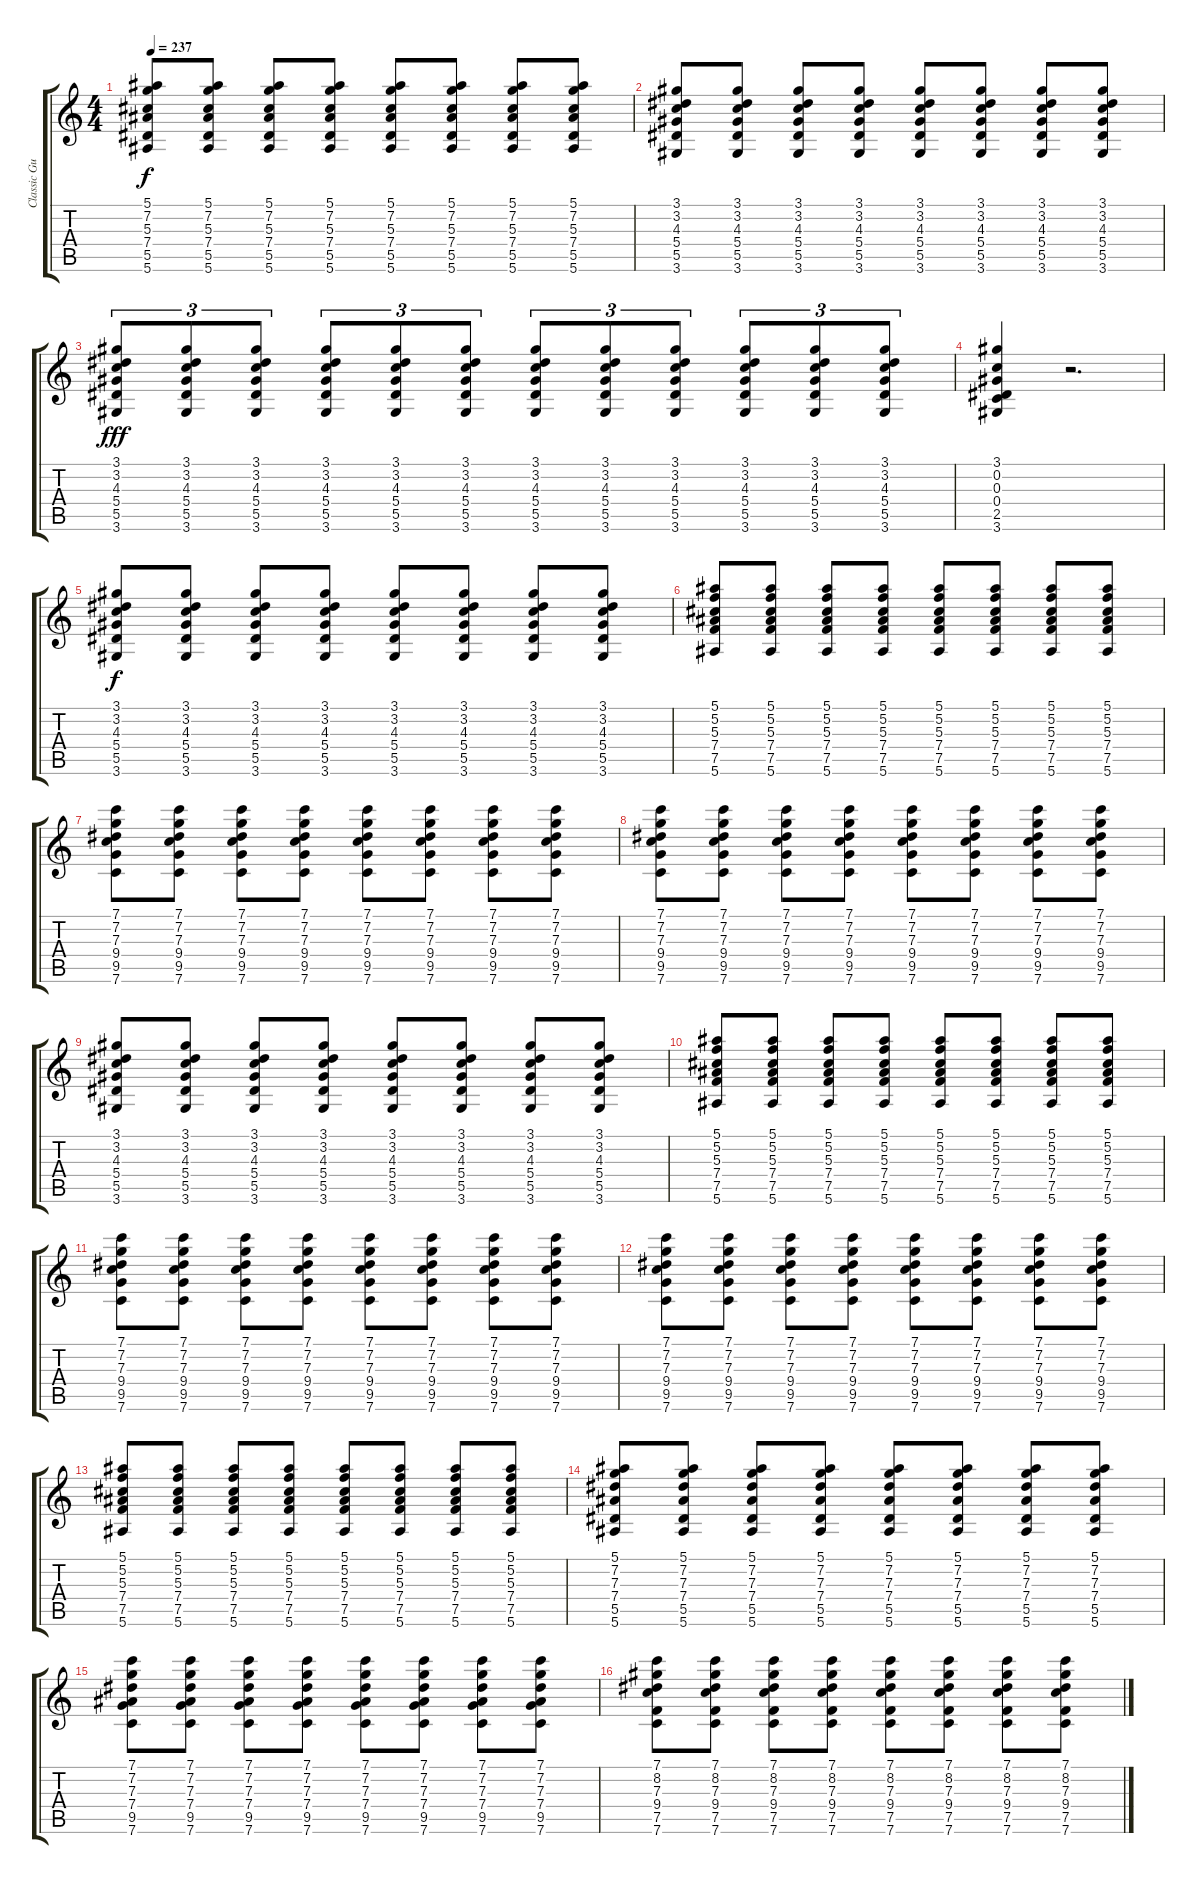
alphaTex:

\track ("Classic Guitar" "Classic Gu") {instrument acousticguitarnylon}
\staff {score tabs}
\tuning (F4 C4 Ab3 Eb3 Bb2 F2) {hide}
\ts (4 4)
\tempo 237
\clef g2
\ks c
(5.1 7.2 5.3 7.4 5.5 5.6).8{dy f} (5.1 7.2 5.3 7.4 5.5 5.6).8 (5.1 7.2 5.3 7.4 5.5 5.6).8 (5.1 7.2 5.3 7.4 5.5 5.6).8 (5.1 7.2 5.3 7.4 5.5 5.6).8 (5.1 7.2 5.3 7.4 5.5 5.6).8 (5.1 7.2 5.3 7.4 5.5 5.6).8 (5.1 7.2 5.3 7.4 5.5 5.6).8 |
(3.1 3.2 4.3 5.4 5.5 3.6).8 (3.1 3.2 4.3 5.4 5.5 3.6).8 (3.1 3.2 4.3 5.4 5.5 3.6).8 (3.1 3.2 4.3 5.4 5.5 3.6).8 (3.1 3.2 4.3 5.4 5.5 3.6).8 (3.1 3.2 4.3 5.4 5.5 3.6).8 (3.1 3.2 4.3 5.4 5.5 3.6).8 (3.1 3.2 4.3 5.4 5.5 3.6).8 |
(3.1 3.2 4.3 5.4 5.5 3.6).8{tu (3 2) dy fff} (3.1 3.2 4.3 5.4 5.5 3.6).8{tu (3 2)} (3.1 3.2 4.3 5.4 5.5 3.6).8{tu (3 2)} (3.1 3.2 4.3 5.4 5.5 3.6).8{tu (3 2)} (3.1 3.2 4.3 5.4 5.5 3.6).8{tu (3 2)} (3.1 3.2 4.3 5.4 5.5 3.6).8{tu (3 2)} (3.1 3.2 4.3 5.4 5.5 3.6).8{tu (3 2)} (3.1 3.2 4.3 5.4 5.5 3.6).8{tu (3 2)} (3.1 3.2 4.3 5.4 5.5 3.6).8{tu (3 2)} (3.1 3.2 4.3 5.4 5.5 3.6).8{tu (3 2)} (3.1 3.2 4.3 5.4 5.5 3.6).8{tu (3 2)} (3.1 3.2 4.3 5.4 5.5 3.6).8{tu (3 2)} |
(3.1 0.2 0.3 0.4 2.5 3.6).4 r.2{d} |
(3.1 3.2 4.3 5.4 5.5 3.6).8{dy f} (3.1 3.2 4.3 5.4 5.5 3.6).8 (3.1 3.2 4.3 5.4 5.5 3.6).8 (3.1 3.2 4.3 5.4 5.5 3.6).8 (3.1 3.2 4.3 5.4 5.5 3.6).8 (3.1 3.2 4.3 5.4 5.5 3.6).8 (3.1 3.2 4.3 5.4 5.5 3.6).8 (3.1 3.2 4.3 5.4 5.5 3.6).8 |
(5.1 5.2 5.3 7.4 7.5 5.6).8 (5.1 5.2 5.3 7.4 7.5 5.6).8 (5.1 5.2 5.3 7.4 7.5 5.6).8 (5.1 5.2 5.3 7.4 7.5 5.6).8 (5.1 5.2 5.3 7.4 7.5 5.6).8 (5.1 5.2 5.3 7.4 7.5 5.6).8 (5.1 5.2 5.3 7.4 7.5 5.6).8 (5.1 5.2 5.3 7.4 7.5 5.6).8 |
(7.1 7.2 7.3 9.4 9.5 7.6).8 (7.1 7.2 7.3 9.4 9.5 7.6).8 (7.1 7.2 7.3 9.4 9.5 7.6).8 (7.1 7.2 7.3 9.4 9.5 7.6).8 (7.1 7.2 7.3 9.4 9.5 7.6).8 (7.1 7.2 7.3 9.4 9.5 7.6).8 (7.1 7.2 7.3 9.4 9.5 7.6).8 (7.1 7.2 7.3 9.4 9.5 7.6).8 |
(7.1 7.2 7.3 9.4 9.5 7.6).8 (7.1 7.2 7.3 9.4 9.5 7.6).8 (7.1 7.2 7.3 9.4 9.5 7.6).8 (7.1 7.2 7.3 9.4 9.5 7.6).8 (7.1 7.2 7.3 9.4 9.5 7.6).8 (7.1 7.2 7.3 9.4 9.5 7.6).8 (7.1 7.2 7.3 9.4 9.5 7.6).8 (7.1 7.2 7.3 9.4 9.5 7.6).8 |
(3.1 3.2 4.3 5.4 5.5 3.6).8 (3.1 3.2 4.3 5.4 5.5 3.6).8 (3.1 3.2 4.3 5.4 5.5 3.6).8 (3.1 3.2 4.3 5.4 5.5 3.6).8 (3.1 3.2 4.3 5.4 5.5 3.6).8 (3.1 3.2 4.3 5.4 5.5 3.6).8 (3.1 3.2 4.3 5.4 5.5 3.6).8 (3.1 3.2 4.3 5.4 5.5 3.6).8 |
(5.1 5.2 5.3 7.4 7.5 5.6).8 (5.1 5.2 5.3 7.4 7.5 5.6).8 (5.1 5.2 5.3 7.4 7.5 5.6).8 (5.1 5.2 5.3 7.4 7.5 5.6).8 (5.1 5.2 5.3 7.4 7.5 5.6).8 (5.1 5.2 5.3 7.4 7.5 5.6).8 (5.1 5.2 5.3 7.4 7.5 5.6).8 (5.1 5.2 5.3 7.4 7.5 5.6).8 |
(7.1 7.2 7.3 9.4 9.5 7.6).8 (7.1 7.2 7.3 9.4 9.5 7.6).8 (7.1 7.2 7.3 9.4 9.5 7.6).8 (7.1 7.2 7.3 9.4 9.5 7.6).8 (7.1 7.2 7.3 9.4 9.5 7.6).8 (7.1 7.2 7.3 9.4 9.5 7.6).8 (7.1 7.2 7.3 9.4 9.5 7.6).8 (7.1 7.2 7.3 9.4 9.5 7.6).8 |
(7.1 7.2 7.3 9.4 9.5 7.6).8 (7.1 7.2 7.3 9.4 9.5 7.6).8 (7.1 7.2 7.3 9.4 9.5 7.6).8 (7.1 7.2 7.3 9.4 9.5 7.6).8 (7.1 7.2 7.3 9.4 9.5 7.6).8 (7.1 7.2 7.3 9.4 9.5 7.6).8 (7.1 7.2 7.3 9.4 9.5 7.6).8 (7.1 7.2 7.3 9.4 9.5 7.6).8 |
(5.1 5.2 5.3 7.4 7.5 5.6).8 (5.1 5.2 5.3 7.4 7.5 5.6).8 (5.1 5.2 5.3 7.4 7.5 5.6).8 (5.1 5.2 5.3 7.4 7.5 5.6).8 (5.1 5.2 5.3 7.4 7.5 5.6).8 (5.1 5.2 5.3 7.4 7.5 5.6).8 (5.1 5.2 5.3 7.4 7.5 5.6).8 (5.1 5.2 5.3 7.4 7.5 5.6).8 |
(5.1 7.2 7.3 7.4 5.5 5.6).8 (5.1 7.2 7.3 7.4 5.5 5.6).8 (5.1 7.2 7.3 7.4 5.5 5.6).8 (5.1 7.2 7.3 7.4 5.5 5.6).8 (5.1 7.2 7.3 7.4 5.5 5.6).8 (5.1 7.2 7.3 7.4 5.5 5.6).8 (5.1 7.2 7.3 7.4 5.5 5.6).8 (5.1 7.2 7.3 7.4 5.5 5.6).8 |
(7.1 7.2 7.3 7.4 9.5 7.6).8 (7.1 7.2 7.3 7.4 9.5 7.6).8 (7.1 7.2 7.3 7.4 9.5 7.6).8 (7.1 7.2 7.3 7.4 9.5 7.6).8 (7.1 7.2 7.3 7.4 9.5 7.6).8 (7.1 7.2 7.3 7.4 9.5 7.6).8 (7.1 7.2 7.3 7.4 9.5 7.6).8 (7.1 7.2 7.3 7.4 9.5 7.6).8 |
(7.1 8.2 7.3 9.4 7.5 7.6).8 (7.1 8.2 7.3 9.4 7.5 7.6).8 (7.1 8.2 7.3 9.4 7.5 7.6).8 (7.1 8.2 7.3 9.4 7.5 7.6).8 (7.1 8.2 7.3 9.4 7.5 7.6).8 (7.1 8.2 7.3 9.4 7.5 7.6).8 (7.1 8.2 7.3 9.4 7.5 7.6).8 (7.1 8.2 7.3 9.4 7.5 7.6).8
